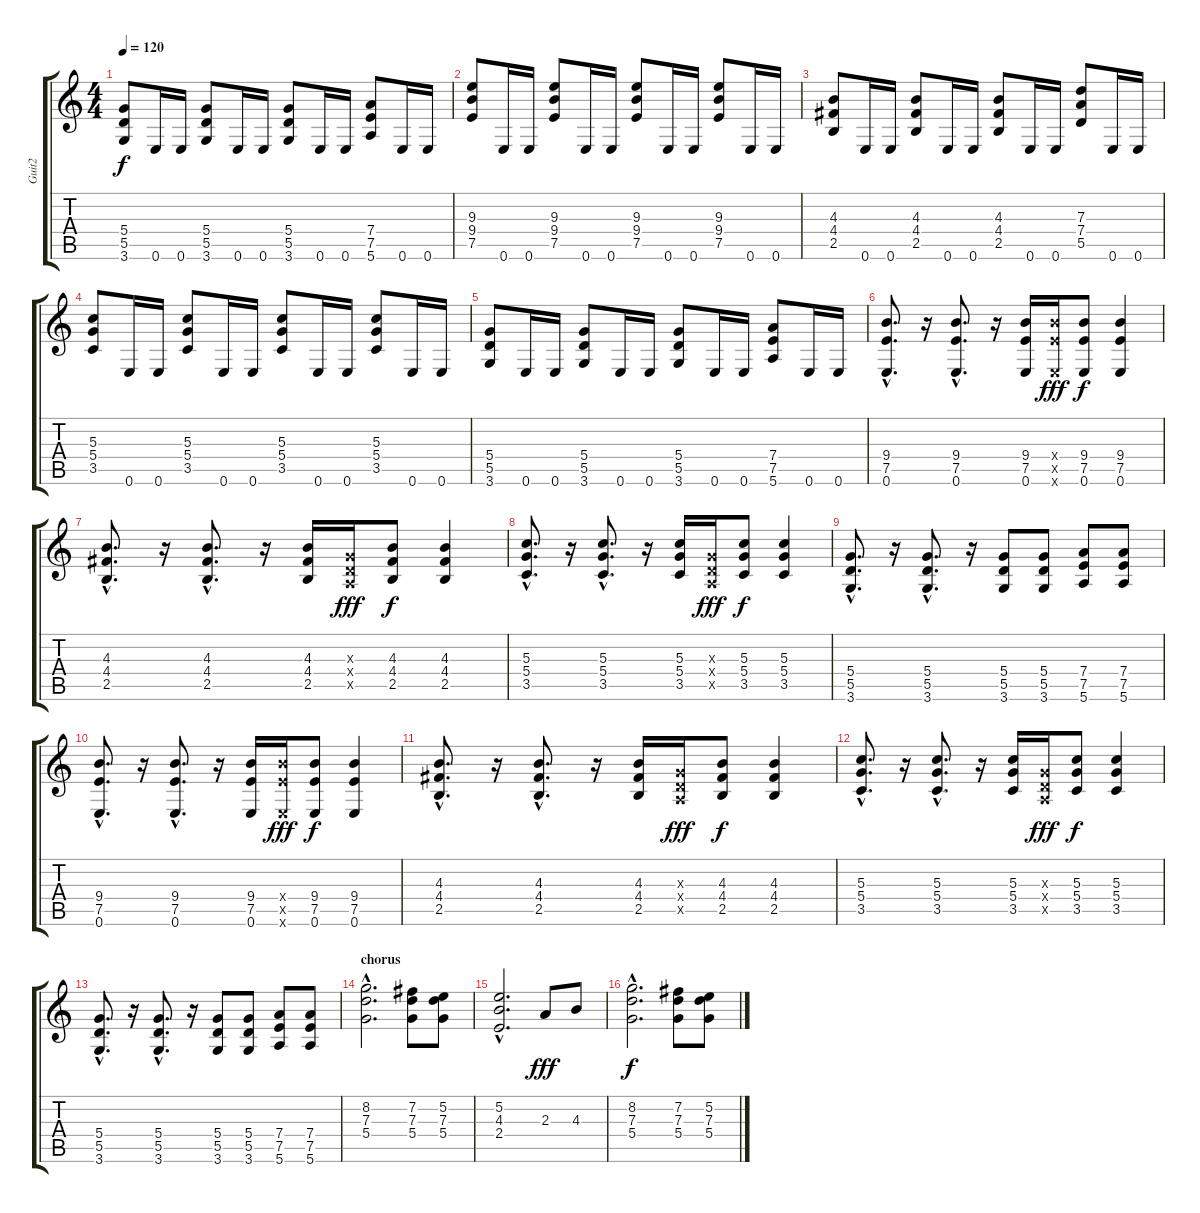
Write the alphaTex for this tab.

\track ("Guit2" "Guit2") {instrument overdrivenguitar}
\staff {score tabs}
\tuning (E4 B3 G3 D3 A2 E2) {hide}
\ts (4 4)
\tempo 120
\clef g2
\ks c
(5.4 5.5 3.6).8{dy f} 0.6.16 0.6.16 (5.4 5.5 3.6).8 0.6.16 0.6.16 (5.4 5.5 3.6).8 0.6.16 0.6.16 (7.4 7.5 5.6).8 0.6.16 0.6.16 |
(9.3 9.4 7.5).8 0.6.16 0.6.16 (9.3 9.4 7.5).8 0.6.16 0.6.16 (9.3 9.4 7.5).8 0.6.16 0.6.16 (9.3 9.4 7.5).8 0.6.16 0.6.16 |
(4.3 4.4 2.5).8 0.6.16 0.6.16 (4.3 4.4 2.5).8 0.6.16 0.6.16 (4.3 4.4 2.5).8 0.6.16 0.6.16 (7.3 7.4 5.5).8 0.6.16 0.6.16 |
(5.3 5.4 3.5).8 0.6.16 0.6.16 (5.3 5.4 3.5).8 0.6.16 0.6.16 (5.3 5.4 3.5).8 0.6.16 0.6.16 (5.3 5.4 3.5).8 0.6.16 0.6.16 |
(5.4 5.5 3.6).8 0.6.16 0.6.16 (5.4 5.5 3.6).8 0.6.16 0.6.16 (5.4 5.5 3.6).8 0.6.16 0.6.16 (7.4 7.5 5.6).8 0.6.16 0.6.16 |
(9.4{hac} 7.5{hac} 0.6{hac}).8{d} r.16 (9.4{hac} 7.5{hac} 0.6{hac}).8{d} r.16 (9.4 7.5 0.6).16 (9.4{x} 7.5{x} 0.6{x}).16{dy fff} (9.4 7.5 0.6).8{dy f} (9.4 7.5 0.6).4 |
(4.3{hac} 4.4{hac} 2.5{hac}).8{d} r.16 (4.3{hac} 4.4{hac} 2.5{hac}).8{d} r.16 (4.3 4.4 2.5).16 (0.3{x} 0.4{x} 0.5{x}).16{dy fff} (4.3 4.4 2.5).8{dy f} (4.3 4.4 2.5).4 |
(5.3{hac} 5.4{hac} 3.5{hac}).8{d} r.16 (5.3{hac} 5.4{hac} 3.5{hac}).8{d} r.16 (5.3 5.4 3.5).16 (0.3{x} 0.4{x} 0.5{x}).16{dy fff} (5.3 5.4 3.5).8{dy f} (5.3 5.4 3.5).4 |
(5.4{hac} 5.5{hac} 3.6{hac}).8{d} r.16 (5.4{hac} 5.5{hac} 3.6{hac}).8{d} r.16 (5.4 5.5 3.6).8 (5.4 5.5 3.6).8 (7.4 7.5 5.6).8 (7.4 7.5 5.6).8 |
(9.4{hac} 7.5{hac} 0.6{hac}).8{d} r.16 (9.4{hac} 7.5{hac} 0.6{hac}).8{d} r.16 (9.4 7.5 0.6).16 (9.4{x} 7.5{x} 0.6{x}).16{dy fff} (9.4 7.5 0.6).8{dy f} (9.4 7.5 0.6).4 |
(4.3{hac} 4.4{hac} 2.5{hac}).8{d} r.16 (4.3{hac} 4.4{hac} 2.5{hac}).8{d} r.16 (4.3 4.4 2.5).16 (0.3{x} 0.4{x} 0.5{x}).16{dy fff} (4.3 4.4 2.5).8{dy f} (4.3 4.4 2.5).4 |
(5.3{hac} 5.4{hac} 3.5{hac}).8{d} r.16 (5.3{hac} 5.4{hac} 3.5{hac}).8{d} r.16 (5.3 5.4 3.5).16 (0.3{x} 0.4{x} 0.5{x}).16{dy fff} (5.3 5.4 3.5).8{dy f} (5.3 5.4 3.5).4 |
(5.4{hac} 5.5{hac} 3.6{hac}).8{d} r.16 (5.4{hac} 5.5{hac} 3.6{hac}).8{d} r.16 (5.4 5.5 3.6).8 (5.4 5.5 3.6).8 (7.4 7.5 5.6).8 (7.4 7.5 5.6).8 |
\section ("" "chorus")
(8.2{hac} 7.3{hac} 5.4{hac}).2{d} (7.2 7.3 5.4).8 (5.2 7.3 5.4).8 |
(5.2{hac} 4.3{hac} 2.4{hac}).2{d} 2.3.8{dy fff} 4.3.8 |
(8.2{hac} 7.3{hac} 5.4{hac}).2{d dy f} (7.2 7.3 5.4).8 (5.2 7.3 5.4).8
